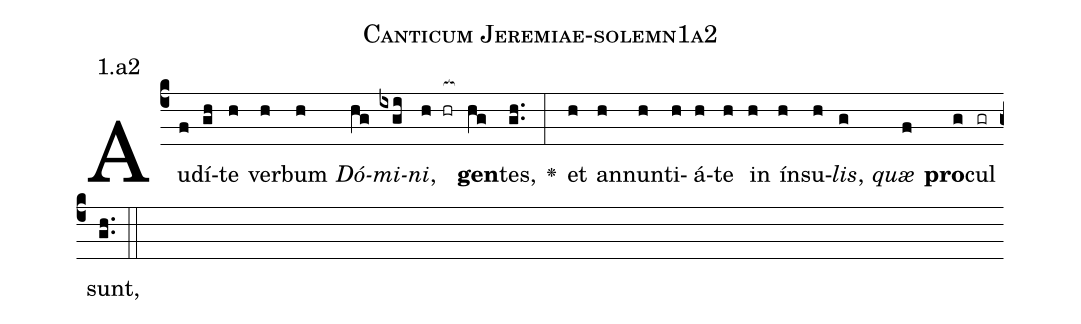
name: Canticum Jeremiae-solemn1a2;
annotation: 1.a2;
%%
(c4)Au(f)dí(gh)te(h) ver(h)bum(h) <i>Dó</i>(hg)<i>mi</i>(ixgi)<i>ni</i>,(h hr[ocb:1{]) <b>gen</b>(hg[ocb:0}])tes,(gh..) <v>\greheightstar</v>(:) et(h) an(h)nun(h)ti(h)á(h)te(h) in(h) ín(h)su(h)<i>lis</i>,(g) <i>quæ</i>(f) <b>pro</b>(g)cul(gr) sunt,(gh..) (::)


%E(h) u(h) o(g) u(f) a(g) e.(gh..) (::)
